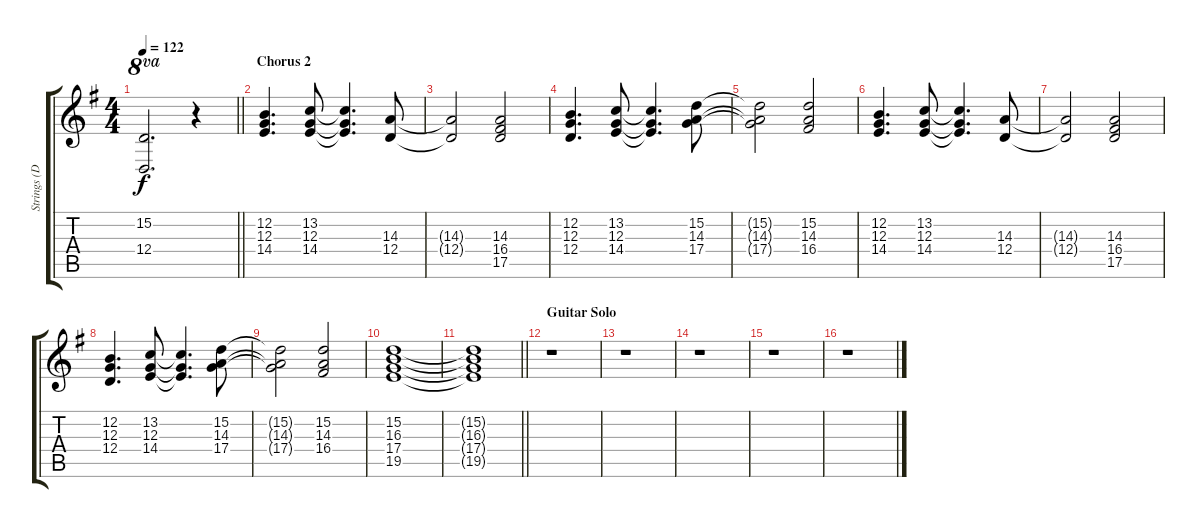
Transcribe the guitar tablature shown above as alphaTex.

\track ("Strings (David Bryan)" "Strings (D") {instrument stringensemble2}
\staff {score tabs}
\tuning (E4 B3 G3 D3 A2 E2) {hide}
\ts (4 4)
\tempo 122
\clef g2
\barLineRight lightlight
\ks eminor
(15.2 12.4).2{d ot 8va dy f} r.4 |
\section ("" "Chorus 2")
(12.2 12.3 14.4).4{d} (13.2 12.3 14.4).8 (13.2{t} 12.3{t} 14.4{t}).4{d} (14.3 12.4).8 |
(14.3{t} 12.4{t}).2 (14.3 16.4 17.5).2 |
(12.2 12.3 12.4).4{d} (13.2 12.3 14.4).8 (13.2{t} 12.3{t} 14.4{t}).4{d} (15.2 14.3 17.4).8 |
(15.2{t} 14.3{t} 17.4{t}).2 (15.2 14.3 16.4).2 |
(12.2 12.3 14.4).4{d} (13.2 12.3 14.4).8 (13.2{t} 12.3{t} 14.4{t}).4{d} (14.3 12.4).8 |
(14.3{t} 12.4{t}).2 (14.3 16.4 17.5).2 |
(12.2 12.3 12.4).4{d} (13.2 12.3 14.4).8 (13.2{t} 12.3{t} 14.4{t}).4{d} (15.2 14.3 17.4).8 |
(15.2{t} 14.3{t} 17.4{t}).2 (15.2 14.3 16.4).2 |
(15.2 16.3 17.4 19.5).1 |
\barLineRight lightlight
(15.2{t} 16.3{t} 17.4{t} 19.5{t}).1 |
\section ("" "Guitar Solo")
r.1 |
r.1 |
r.1 |
r.1 |
r.1
